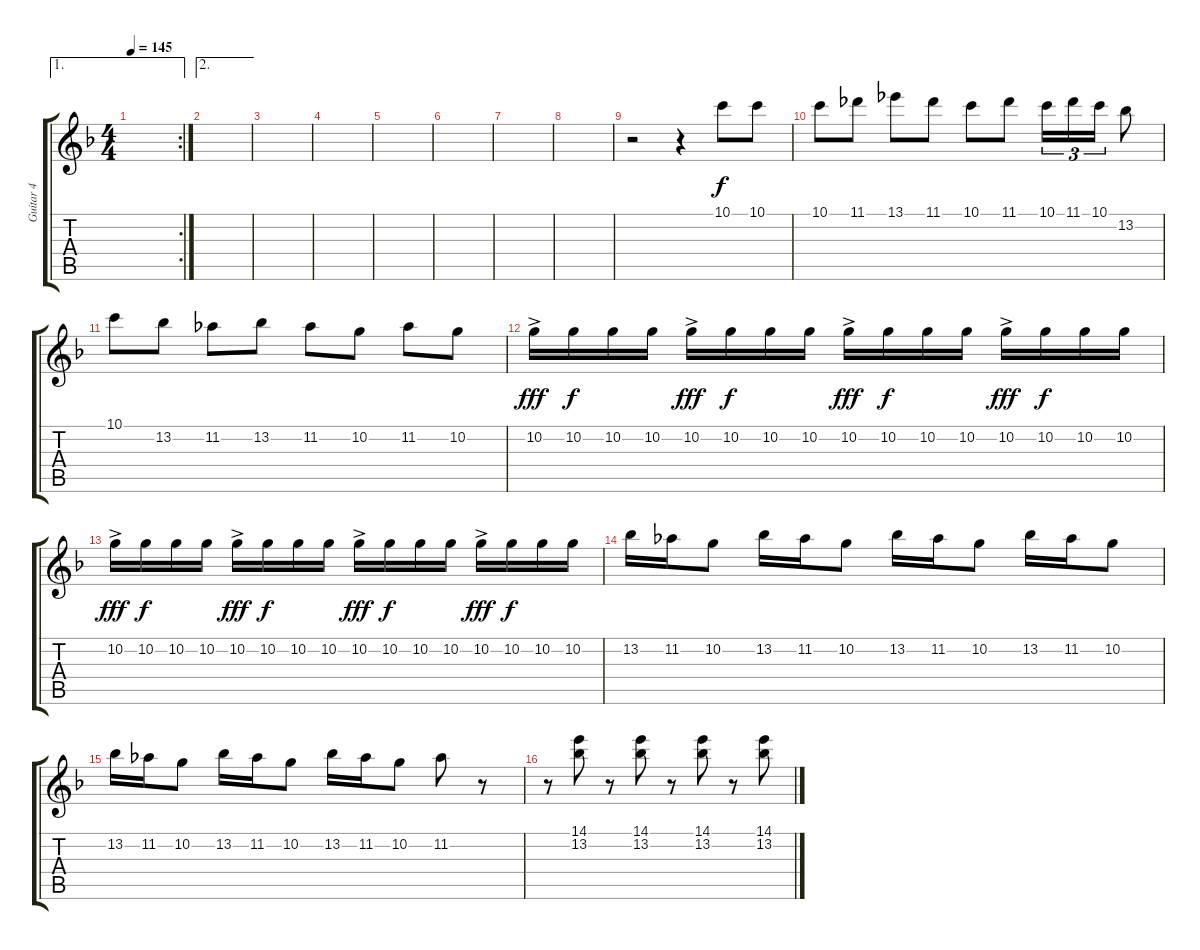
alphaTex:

\track ("Guitar 4" "Guitar 4") {instrument acousticguitarsteel}
\staff {score tabs}
\tuning (D4 A3 F3 C3 G2 C2) {hide}
\ae 1
\rc 2
\ts (4 4)
\tempo 145
\clef g2
\ks f
|
\ae 2
|
|
|
|
|
|
|
r.2 r.4 10.1.8 10.1.8 |
10.1.8 11.1.8 13.1.8 11.1.8 10.1.8 11.1.8 10.1.16{tu (3 2)} 11.1.16{tu (3 2)} 10.1.16{tu (3 2)} 13.2.8 |
10.1.8 13.2.8 11.2.8 13.2.8 11.2.8 10.2.8 11.2.8 10.2.8 |
10.2{ac}.16{dy fff} 10.2.16{dy f} 10.2.16 10.2.16 10.2{ac}.16{dy fff} 10.2.16{dy f} 10.2.16 10.2.16 10.2{ac}.16{dy fff} 10.2.16{dy f} 10.2.16 10.2.16 10.2{ac}.16{dy fff} 10.2.16{dy f} 10.2.16 10.2.16 |
10.2{ac}.16{dy fff} 10.2.16{dy f} 10.2.16 10.2.16 10.2{ac}.16{dy fff} 10.2.16{dy f} 10.2.16 10.2.16 10.2{ac}.16{dy fff} 10.2.16{dy f} 10.2.16 10.2.16 10.2{ac}.16{dy fff} 10.2.16{dy f} 10.2.16 10.2.16 |
13.2.16 11.2.16 10.2.8 13.2.16 11.2.16 10.2.8 13.2.16 11.2.16 10.2.8 13.2.16 11.2.16 10.2.8 |
13.2.16 11.2.16 10.2.8 13.2.16 11.2.16 10.2.8 13.2.16 11.2.16 10.2.8 11.2.8 r.8 |
r.8 (14.1 13.2).8 r.8 (14.1 13.2).8 r.8 (14.1 13.2).8 r.8 (14.1 13.2).8
